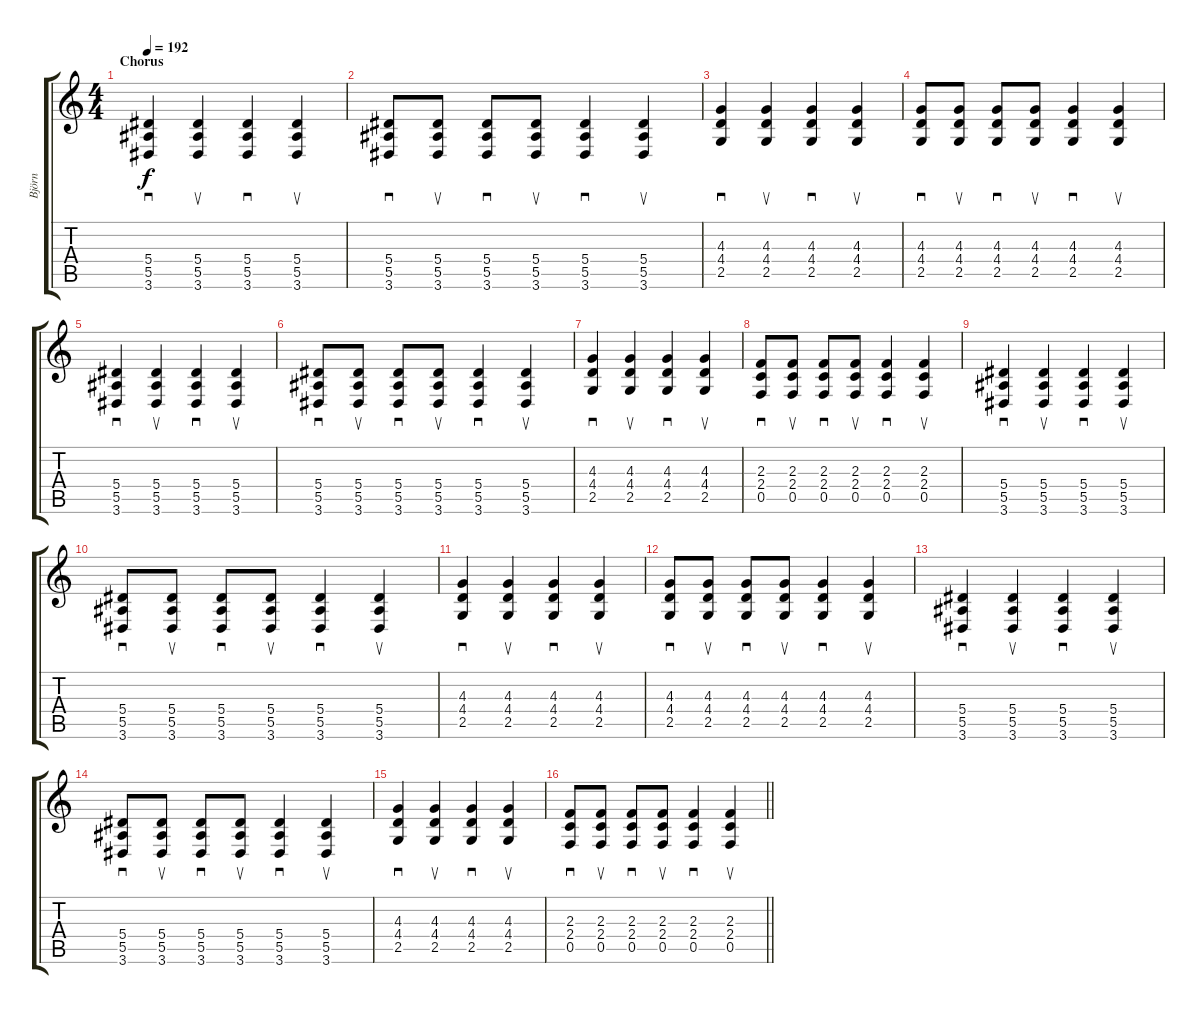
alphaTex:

\track ("Björn" "Björn") {instrument distortionguitar}
\staff {score tabs}
\tuning (C4 G3 Eb3 Bb2 F2 C2) {hide}
\ts (4 4)
\section ("" "Chorus")
\tempo 192
\clef g2
\ks c
(5.4 5.5 3.6).4{sd dy f volume 13 instrument distortionguitar} (5.4 5.5 3.6).4{su} (5.4 5.5 3.6).4{sd} (5.4 5.5 3.6).4{su} |
(5.4 5.5 3.6).8{sd} (5.4 5.5 3.6).8{su} (5.4 5.5 3.6).8{sd} (5.4 5.5 3.6).8{su} (5.4 5.5 3.6).4{sd} (5.4 5.5 3.6).4{su} |
(4.3 4.4 2.5).4{sd} (4.3 4.4 2.5).4{su} (4.3 4.4 2.5).4{sd} (4.3 4.4 2.5).4{su} |
(4.3 4.4 2.5).8{sd} (4.3 4.4 2.5).8{su} (4.3 4.4 2.5).8{sd} (4.3 4.4 2.5).8{su} (4.3 4.4 2.5).4{sd} (4.3 4.4 2.5).4{su} |
(5.4 5.5 3.6).4{sd} (5.4 5.5 3.6).4{su} (5.4 5.5 3.6).4{sd} (5.4 5.5 3.6).4{su} |
(5.4 5.5 3.6).8{sd} (5.4 5.5 3.6).8{su} (5.4 5.5 3.6).8{sd} (5.4 5.5 3.6).8{su} (5.4 5.5 3.6).4{sd} (5.4 5.5 3.6).4{su} |
(4.3 4.4 2.5).4{sd} (4.3 4.4 2.5).4{su} (4.3 4.4 2.5).4{sd} (4.3 4.4 2.5).4{su} |
(2.3 2.4 0.5).8{sd} (2.3 2.4 0.5).8{su} (2.3 2.4 0.5).8{sd} (2.3 2.4 0.5).8{su} (2.3 2.4 0.5).4{sd} (2.3 2.4 0.5).4{su} |
(5.4 5.5 3.6).4{sd volume 13 instrument distortionguitar} (5.4 5.5 3.6).4{su} (5.4 5.5 3.6).4{sd} (5.4 5.5 3.6).4{su} |
(5.4 5.5 3.6).8{sd} (5.4 5.5 3.6).8{su} (5.4 5.5 3.6).8{sd} (5.4 5.5 3.6).8{su} (5.4 5.5 3.6).4{sd} (5.4 5.5 3.6).4{su} |
(4.3 4.4 2.5).4{sd} (4.3 4.4 2.5).4{su} (4.3 4.4 2.5).4{sd} (4.3 4.4 2.5).4{su} |
(4.3 4.4 2.5).8{sd} (4.3 4.4 2.5).8{su} (4.3 4.4 2.5).8{sd} (4.3 4.4 2.5).8{su} (4.3 4.4 2.5).4{sd} (4.3 4.4 2.5).4{su} |
(5.4 5.5 3.6).4{sd} (5.4 5.5 3.6).4{su} (5.4 5.5 3.6).4{sd} (5.4 5.5 3.6).4{su} |
(5.4 5.5 3.6).8{sd} (5.4 5.5 3.6).8{su} (5.4 5.5 3.6).8{sd} (5.4 5.5 3.6).8{su} (5.4 5.5 3.6).4{sd} (5.4 5.5 3.6).4{su} |
(4.3 4.4 2.5).4{sd} (4.3 4.4 2.5).4{su} (4.3 4.4 2.5).4{sd} (4.3 4.4 2.5).4{su} |
\barLineRight lightlight
(2.3 2.4 0.5).8{sd} (2.3 2.4 0.5).8{su} (2.3 2.4 0.5).8{sd} (2.3 2.4 0.5).8{su} (2.3 2.4 0.5).4{sd} (2.3 2.4 0.5).4{su}
